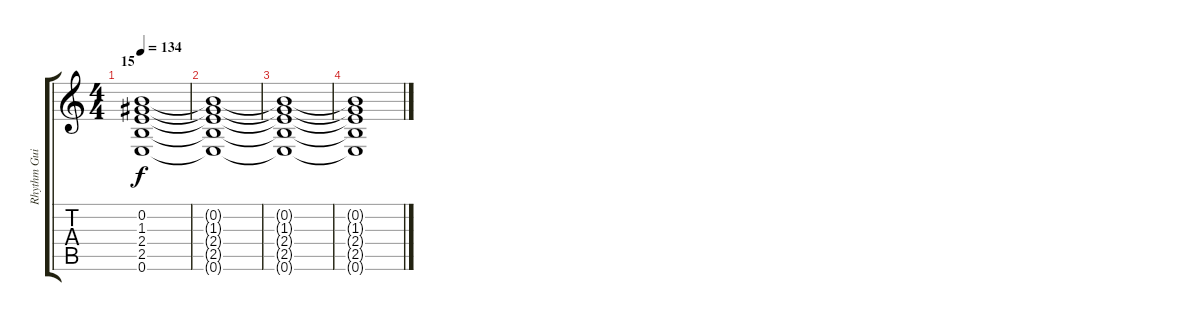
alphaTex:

\track ("Rhythm Guitar" "Rhythm Gui") {instrument acousticguitarsteel}
\staff {score tabs}
\tuning (E4 B3 G3 D3 A2 E2) {hide}
\ts (4 4)
\section ("" "15")
\tempo 134
\clef g2
\ks c
(0.2 1.3 2.4 2.5 0.6).1{dy f} |
(0.2{t} 1.3{t} 2.4{t} 2.5{t} 0.6{t}).1 |
(0.2{t} 1.3{t} 2.4{t} 2.5{t} 0.6{t}).1 |
(0.2{t} 1.3{t} 2.4{t} 2.5{t} 0.6{t}).1
